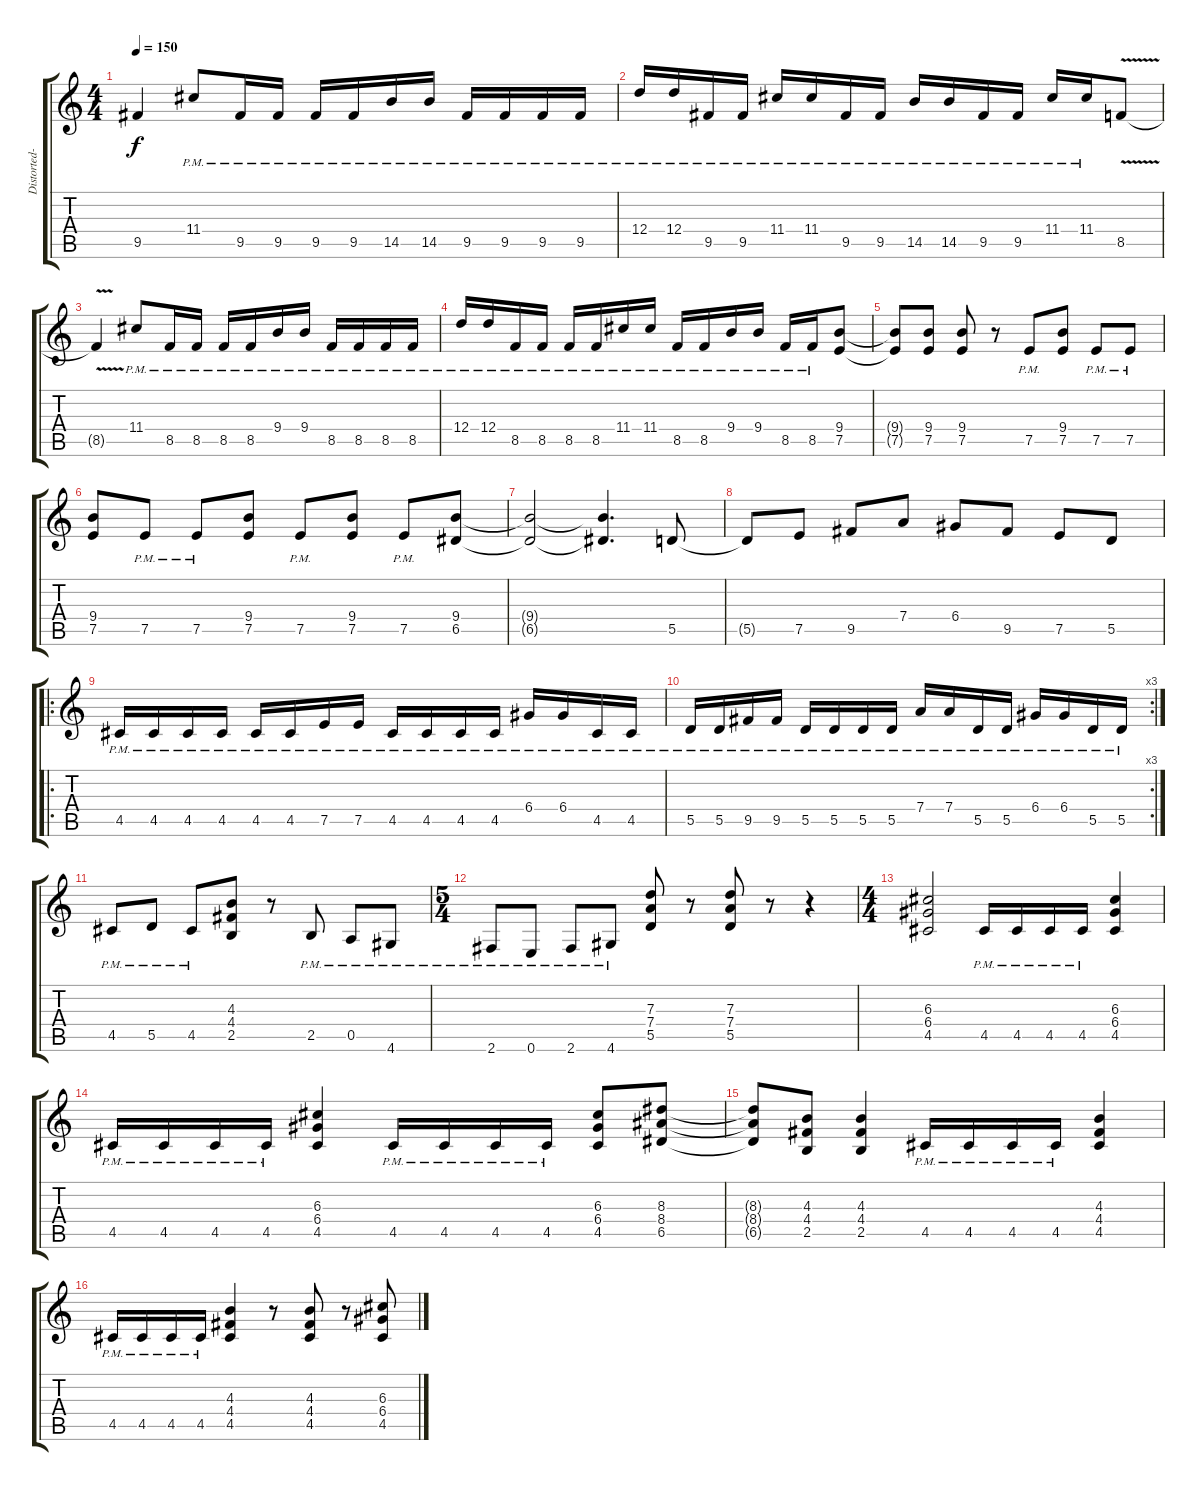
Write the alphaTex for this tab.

\track ("Distorted-Rythum" "Distorted-") {instrument distortionguitar}
\staff {score tabs}
\tuning (E4 B3 G3 D3 A2 E2) {hide}
\ts (4 4)
\tempo 150
\clef g2
\ks c
9.5{t}.4{dy f} 11.4{pm}.8 9.5{pm}.16 9.5{pm}.16 9.5{pm}.16 9.5{pm}.16 14.5{pm}.16 14.5{pm}.16 9.5{pm}.16 9.5{pm}.16 9.5{pm}.16 9.5{pm}.16 |
12.4{pm}.16 12.4{pm}.16 9.5{pm}.16 9.5{pm}.16 11.4{pm}.16 11.4{pm}.16 9.5{pm}.16 9.5{pm}.16 14.5{pm}.16 14.5{pm}.16 9.5{pm}.16 9.5{pm}.16 11.4{pm}.16 11.4{pm}.16 8.5{v}.8 |
8.5{v t}.4 11.4{pm}.8 8.5{pm}.16 8.5{pm}.16 8.5{pm}.16 8.5{pm}.16 9.4{pm}.16 9.4{pm}.16 8.5{pm}.16 8.5{pm}.16 8.5{pm}.16 8.5{pm}.16 |
12.4{pm}.16 12.4{pm}.16 8.5{pm}.16 8.5{pm}.16 8.5{pm}.16 8.5{pm}.16 11.4{pm}.16 11.4{pm}.16 8.5{pm}.16 8.5{pm}.16 9.4{pm}.16 9.4{pm}.16 8.5{pm}.16 8.5{pm}.16 (9.4 7.5).8 |
(9.4{t} 7.5{t}).8 (9.4 7.5).8 (9.4 7.5).8 r.8 7.5{pm}.8 (9.4 7.5).8 7.5{pm}.8 7.5{pm}.8 |
(9.4 7.5).8 7.5{pm}.8 7.5{pm}.8 (9.4 7.5).8 7.5{pm}.8 (9.4 7.5).8 7.5{pm}.8 (9.4 6.5).8 |
(9.4{t} 6.5{t}).2 (9.4{t} 6.5{t}).4{d} 5.5.8 |
5.5{t}.8 7.5.8 9.5.8 7.4.8 6.4.8 9.5.8 7.5.8 5.5.8 |
\ro
4.5{pm}.16 4.5{pm}.16 4.5{pm}.16 4.5{pm}.16 4.5{pm}.16 4.5{pm}.16 7.5{pm}.16 7.5{pm}.16 4.5{pm}.16 4.5{pm}.16 4.5{pm}.16 4.5{pm}.16 6.4{pm}.16 6.4{pm}.16 4.5{pm}.16 4.5{pm}.16 |
\rc 3
5.5{pm}.16 5.5{pm}.16 9.5{pm}.16 9.5{pm}.16 5.5{pm}.16 5.5{pm}.16 5.5{pm}.16 5.5{pm}.16 7.4{pm}.16 7.4{pm}.16 5.5{pm}.16 5.5{pm}.16 6.4{pm}.16 6.4{pm}.16 5.5{pm}.16 5.5{pm}.16 |
4.5{pm}.8 5.5{pm}.8 4.5{pm}.8 (4.3 4.4 2.5).8 r.8 2.5{pm}.8 0.5{pm}.8 4.6{pm}.8 |
\ts (5 4)
2.6{pm}.8 0.6{pm}.8 2.6{pm}.8 4.6{pm}.8 (7.3 7.4 5.5).8 r.8 (7.3 7.4 5.5).8 r.8 r.4 |
\ts (4 4)
(6.3 6.4 4.5).2 4.5{pm}.16 4.5{pm}.16 4.5{pm}.16 4.5{pm}.16 (6.3 6.4 4.5).4 |
4.5{pm}.16 4.5{pm}.16 4.5{pm}.16 4.5{pm}.16 (6.3 6.4 4.5).4 4.5{pm}.16 4.5{pm}.16 4.5{pm}.16 4.5{pm}.16 (6.3 6.4 4.5).8 (8.3 8.4 6.5).8 |
(8.3{t} 8.4{t} 6.5{t}).8 (4.3 4.4 2.5).8 (4.3 4.4 2.5).4 4.5{pm}.16 4.5{pm}.16 4.5{pm}.16 4.5{pm}.16 (4.3 4.4 4.5).4 |
4.5{pm}.16 4.5{pm}.16 4.5{pm}.16 4.5{pm}.16 (4.3 4.4 4.5).4 r.8 (4.3 4.4 4.5).8 r.8 (6.3 6.4 4.5).8
